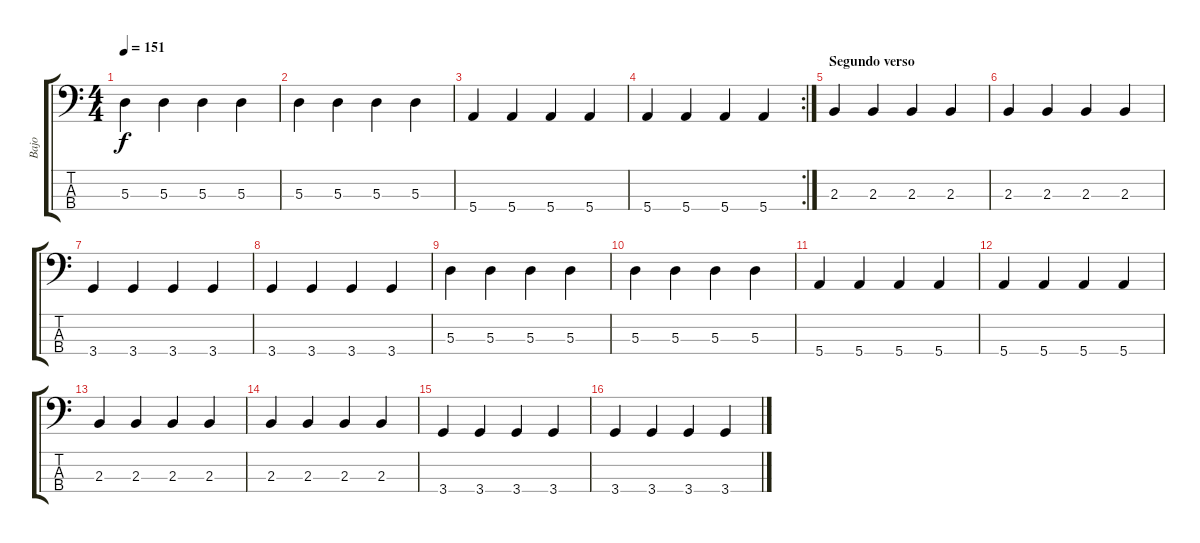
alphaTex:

\track ("Bajo" "Bajo") {instrument electricbasspick}
\staff {score tabs}
\tuning (G2 D2 A1 E1) {hide}
\ts (4 4)
\tempo 151
\clef f4
\ks c
5.3.4{dy f} 5.3.4 5.3.4 5.3.4 |
5.3.4 5.3.4 5.3.4 5.3.4 |
5.4.4 5.4.4 5.4.4 5.4.4 |
\rc 2
5.4.4 5.4.4 5.4.4 5.4.4 |
\section ("" "Segundo verso")
2.3.4 2.3.4 2.3.4 2.3.4 |
2.3.4 2.3.4 2.3.4 2.3.4 |
3.4.4 3.4.4 3.4.4 3.4.4 |
3.4.4 3.4.4 3.4.4 3.4.4 |
5.3.4 5.3.4 5.3.4 5.3.4 |
5.3.4 5.3.4 5.3.4 5.3.4 |
5.4.4 5.4.4 5.4.4 5.4.4 |
5.4.4 5.4.4 5.4.4 5.4.4 |
2.3.4 2.3.4 2.3.4 2.3.4 |
2.3.4 2.3.4 2.3.4 2.3.4 |
3.4.4 3.4.4 3.4.4 3.4.4 |
3.4.4 3.4.4 3.4.4 3.4.4
